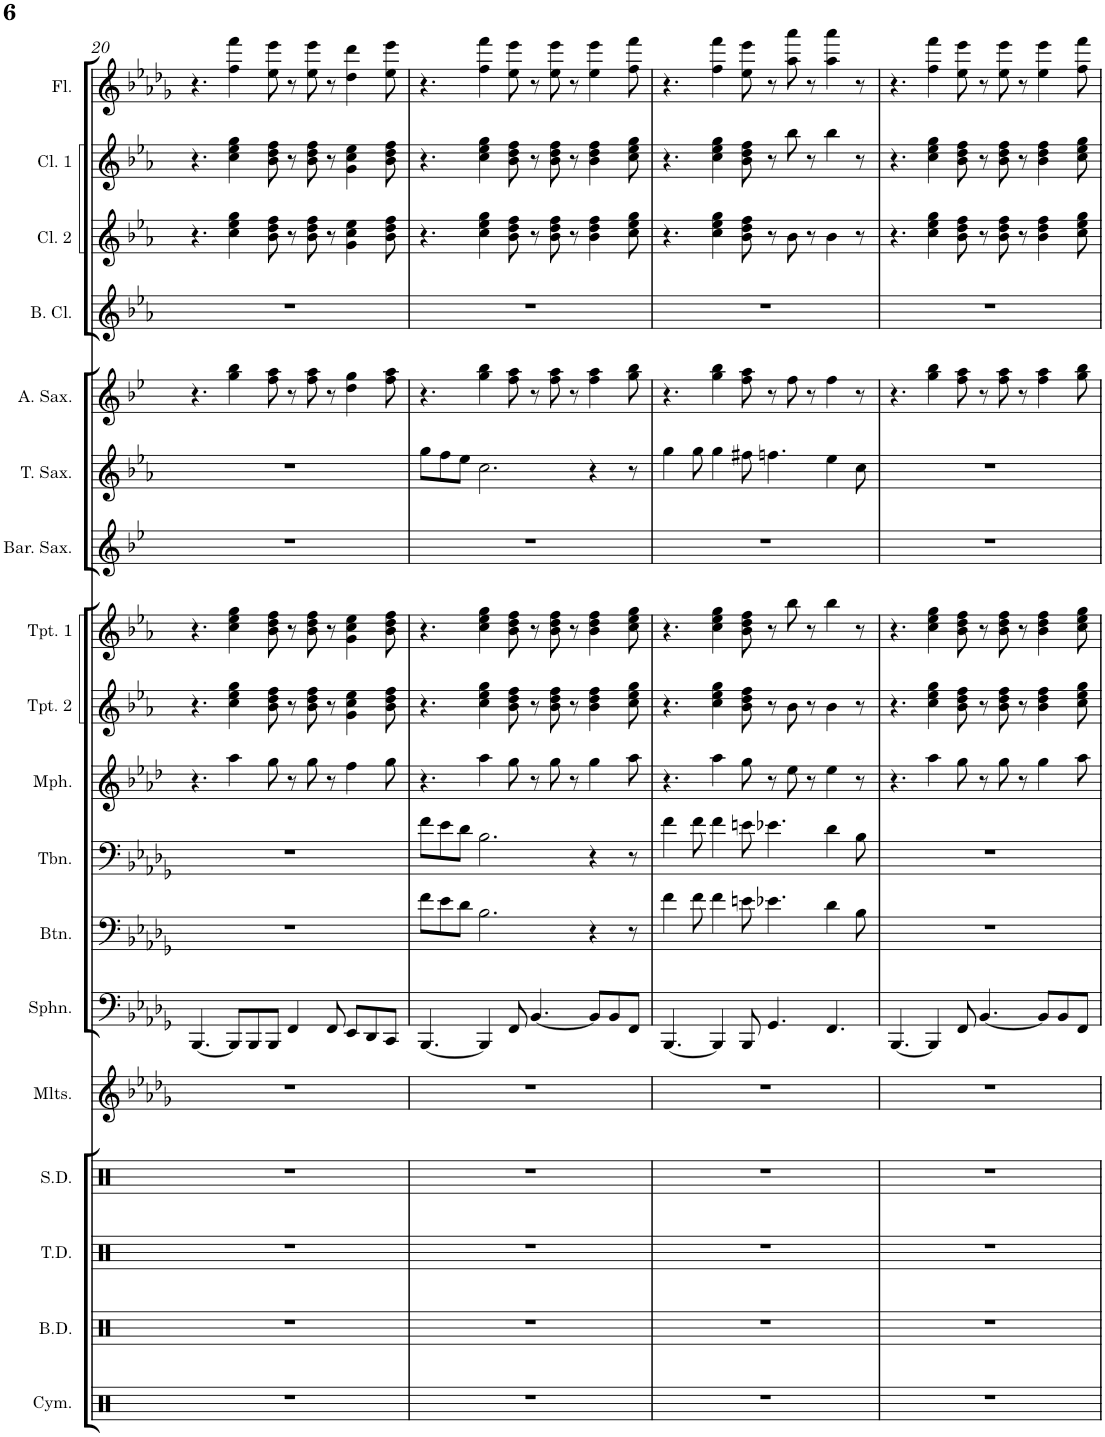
**kern	**kern	**kern	**kern	**kern	**kern	**kern	**kern	**kern	**kern	**kern	**kern	**kern	**kern	**kern	**kern	**kern	**kern
*part18	*part17	*part16	*part15	*part14	*part13	*part12	*part11	*part10	*part9	*part8	*part7	*part6	*part5	*part4	*part3	*part2	*part1
*staff18	*staff17	*staff16	*staff15	*staff14	*staff13	*staff12	*staff11	*staff10	*staff9	*staff8	*staff7	*staff6	*staff5	*staff4	*staff3	*staff2	*staff1
*I"Cymbals	*I"Bass Drums	*I"Tenor Drums	*I"Snare Drum	*I"Mallets	*I"Sousaphone	*I"Baritone	*I"Trombone	*I"Mellophone	*I"Trumpet 2	*I"Trumpet 1	*I"Baritone Sax	*I"Tenor Sax	*I"Alto Sax	*I"Bass Clarinet	*I"Clarinet 2	*I"Clarinet 1	*I"Flute
*I'Cym.	*I'B.D.	*I'T.D.	*I'S.D.	*I'Mlts.	*I'Sphn.	*I'Btn.	*I'Tbn.	*I'Mph.	*I'Tpt. 2	*I'Tpt. 1	*I'Bar. Sax.	*I'T. Sax.	*I'A. Sax.	*I'B. Cl.	*I'Cl. 2	*I'Cl. 1	*I'Fl.
!!LO:PB:g=z
*clefX	*clefX	*clefX	*clefX	*clefG2	*clefF4	*clefF4	*clefF4	*clefG2	*clefG2	*clefG2	*clefG2	*clefG2	*clefG2	*clefG2	*clefG2	*clefG2	*clefG2
*	*	*	*	*Trd-7c-12	*	*Trd4c7	*	*Trd4c7	*Trd1c2	*Trd1c2	*Trd12c21	*Trd8c14	*Trd5c9	*Trd8c14	*Trd1c2	*Trd1c2	*
*k[]	*k[]	*k[]	*k[]	*k[b-e-a-d-g-]	*k[b-e-a-d-g-]	*k[b-e-a-d-g-]	*k[b-e-a-d-g-]	*k[b-e-a-d-]	*k[b-e-a-]	*k[b-e-a-]	*k[b-e-]	*k[b-e-a-]	*k[b-e-]	*k[b-e-a-]	*k[b-e-a-]	*k[b-e-a-]	*k[b-e-a-d-g-]
*M12/8	*M12/8	*M12/8	*M12/8	*M12/8	*M12/8	*M12/8	*M12/8	*M12/8	*M12/8	*M12/8	*M12/8	*M12/8	*M12/8	*M12/8	*M12/8	*M12/8	*M12/8
=20	=20	=20	=20	=20	=20	=20	=20	=20	=20	=20	=20	=20	=20	=20	=20	=20	=20
1.r	1.r	1.r	1.r	1.r	[4.BBB-/	1.r	1.r	4.r	4.r	4.r	1.r	1.r	4.r	1.r	4.r	4.r	4.r
.	.	.	.	.	8BBB-/L]	.	.	4aa-\	4cc\ 4ee-\ 4gg\	4cc\ 4ee-\ 4gg\	.	.	4gg\ 4bb-\	.	4cc\ 4ee-\ 4gg\	4cc\ 4ee-\ 4gg\	4ff\ 4fff\
.	.	.	.	.	8BBB-/	.	.	.	.	.	.	.	.	.	.	.	.
.	.	.	.	.	8BBB-/J	.	.	8gg\	8b-\ 8dd\ 8ff\	8b-\ 8dd\ 8ff\	.	.	8ff\ 8aa\	.	8b-\ 8dd\ 8ff\	8b-\ 8dd\ 8ff\	8ee-\ 8eee-\
.	.	.	.	.	4FF/	.	.	8r	8r	8r	.	.	8r	.	8r	8r	8r
.	.	.	.	.	.	.	.	8gg\	8b-\ 8dd\ 8ff\	8b-\ 8dd\ 8ff\	.	.	8ff\ 8aa\	.	8b-\ 8dd\ 8ff\	8b-\ 8dd\ 8ff\	8ee-\ 8eee-\
.	.	.	.	.	8FF/	.	.	8r	8r	8r	.	.	8r	.	8r	8r	8r
.	.	.	.	.	8EE-/L	.	.	4ff\	4g\ 4cc\ 4ee-\	4g\ 4cc\ 4ee-\	.	.	4dd\ 4gg\	.	4g\ 4cc\ 4ee-\	4g\ 4cc\ 4ee-\	4dd-\ 4ddd-\
.	.	.	.	.	8DD-/	.	.	.	.	.	.	.	.	.	.	.	.
.	.	.	.	.	8CC/J	.	.	8gg\	8b-\ 8dd\ 8ff\	8b-\ 8dd\ 8ff\	.	.	8ff\ 8aa\	.	8b-\ 8dd\ 8ff\	8b-\ 8dd\ 8ff\	8ee-\ 8eee-\
=21	=21	=21	=21	=21	=21	=21	=21	=21	=21	=21	=21	=21	=21	=21	=21	=21	=21
1.r	1.r	1.r	1.r	1.r	[4.BBB-/	8f\L	8f\L	4.r	4.r	4.r	1.r	8gg\L	4.r	1.r	4.r	4.r	4.r
.	.	.	.	.	.	8e-\	8e-\	.	.	.	.	8ff\	.	.	.	.	.
.	.	.	.	.	.	8d-\J	8d-\J	.	.	.	.	8ee-\J	.	.	.	.	.
.	.	.	.	.	4BBB-/]	2.B-\	2.B-\	4aa-\	4cc\ 4ee-\ 4gg\	4cc\ 4ee-\ 4gg\	.	2.cc\	4gg\ 4bb-\	.	4cc\ 4ee-\ 4gg\	4cc\ 4ee-\ 4gg\	4ff\ 4fff\
.	.	.	.	.	8FF/	.	.	8gg\	8b-\ 8dd\ 8ff\	8b-\ 8dd\ 8ff\	.	.	8ff\ 8aa\	.	8b-\ 8dd\ 8ff\	8b-\ 8dd\ 8ff\	8ee-\ 8eee-\
.	.	.	.	.	[4.BB-/	.	.	8r	8r	8r	.	.	8r	.	8r	8r	8r
.	.	.	.	.	.	.	.	8gg\	8b-\ 8dd\ 8ff\	8b-\ 8dd\ 8ff\	.	.	8ff\ 8aa\	.	8b-\ 8dd\ 8ff\	8b-\ 8dd\ 8ff\	8ee-\ 8eee-\
.	.	.	.	.	.	.	.	8r	8r	8r	.	.	8r	.	8r	8r	8r
.	.	.	.	.	8BB-/L]	4r	4r	4gg\	4b-\ 4dd\ 4ff\	4b-\ 4dd\ 4ff\	.	4r	4ff\ 4aa\	.	4b-\ 4dd\ 4ff\	4b-\ 4dd\ 4ff\	4ee-\ 4eee-\
.	.	.	.	.	8BB-/	.	.	.	.	.	.	.	.	.	.	.	.
.	.	.	.	.	8FF/J	8r	8r	8aa-\	8cc\ 8ee-\ 8gg\	8cc\ 8ee-\ 8gg\	.	8r	8gg\ 8bb-\	.	8cc\ 8ee-\ 8gg\	8cc\ 8ee-\ 8gg\	8ff\ 8fff\
=22	=22	=22	=22	=22	=22	=22	=22	=22	=22	=22	=22	=22	=22	=22	=22	=22	=22
1.r	1.r	1.r	1.r	1.r	[4.BBB-/	4f\	4f\	4.r	4.r	4.r	1.r	4gg\	4.r	1.r	4.r	4.r	4.r
.	.	.	.	.	.	8f\	8f\	.	.	.	.	8gg\	.	.	.	.	.
.	.	.	.	.	4BBB-/]	4f\	4f\	4aa-\	4cc\ 4ee-\ 4gg\	4cc\ 4ee-\ 4gg\	.	4gg\	4gg\ 4bb-\	.	4cc\ 4ee-\ 4gg\	4cc\ 4ee-\ 4gg\	4ff\ 4fff\
.	.	.	.	.	8BBB-/	8en\	8en\	8gg\	8b-\ 8dd\ 8ff\	8b-\ 8dd\ 8ff\	.	8ff#X\	8ff\ 8aa\	.	8b-\ 8dd\ 8ff\	8b-\ 8dd\ 8ff\	8ee-\ 8eee-\
.	.	.	.	.	4.GG-/	4.e-X\	4.e-X\	8r	8r	8r	.	4.ffn\	8r	.	8r	8r	8r
.	.	.	.	.	.	.	.	8ee-\	8b-\	8bb-\	.	.	8ff\	.	8b-\	8bb-\	8aa-\ 8aaa-\
.	.	.	.	.	.	.	.	8r	8r	8r	.	.	8r	.	8r	8r	8r
.	.	.	.	.	4.FF/	4d-\	4d-\	4ee-\	4b-\	4bb-\	.	4ee-\	4ff\	.	4b-\	4bb-\	4aa-\ 4aaa-\
.	.	.	.	.	.	8B-\	8B-\	8r	8r	8r	.	8cc\	8r	.	8r	8r	8r
=23	=23	=23	=23	=23	=23	=23	=23	=23	=23	=23	=23	=23	=23	=23	=23	=23	=23
1.r	1.r	1.r	1.r	1.r	[4.BBB-/	1.r	1.r	4.r	4.r	4.r	1.r	1.r	4.r	1.r	4.r	4.r	4.r
.	.	.	.	.	4BBB-/]	.	.	4aa-\	4cc\ 4ee-\ 4gg\	4cc\ 4ee-\ 4gg\	.	.	4gg\ 4bb-\	.	4cc\ 4ee-\ 4gg\	4cc\ 4ee-\ 4gg\	4ff\ 4fff\
.	.	.	.	.	8FF/	.	.	8gg\	8b-\ 8dd\ 8ff\	8b-\ 8dd\ 8ff\	.	.	8ff\ 8aa\	.	8b-\ 8dd\ 8ff\	8b-\ 8dd\ 8ff\	8ee-\ 8eee-\
.	.	.	.	.	[4.BB-/	.	.	8r	8r	8r	.	.	8r	.	8r	8r	8r
.	.	.	.	.	.	.	.	8gg\	8b-\ 8dd\ 8ff\	8b-\ 8dd\ 8ff\	.	.	8ff\ 8aa\	.	8b-\ 8dd\ 8ff\	8b-\ 8dd\ 8ff\	8ee-\ 8eee-\
.	.	.	.	.	.	.	.	8r	8r	8r	.	.	8r	.	8r	8r	8r
.	.	.	.	.	8BB-/L]	.	.	4gg\	4b-\ 4dd\ 4ff\	4b-\ 4dd\ 4ff\	.	.	4ff\ 4aa\	.	4b-\ 4dd\ 4ff\	4b-\ 4dd\ 4ff\	4ee-\ 4eee-\
.	.	.	.	.	8BB-/	.	.	.	.	.	.	.	.	.	.	.	.
.	.	.	.	.	8FF/J	.	.	8aa-\	8cc\ 8ee-\ 8gg\	8cc\ 8ee-\ 8gg\	.	.	8gg\ 8bb-\	.	8cc\ 8ee-\ 8gg\	8cc\ 8ee-\ 8gg\	8ff\ 8fff\
=	=	=	=	=	=	=	=	=	=	=	=	=	=	=	=	=	=
*-	*-	*-	*-	*-	*-	*-	*-	*-	*-	*-	*-	*-	*-	*-	*-	*-	*-
